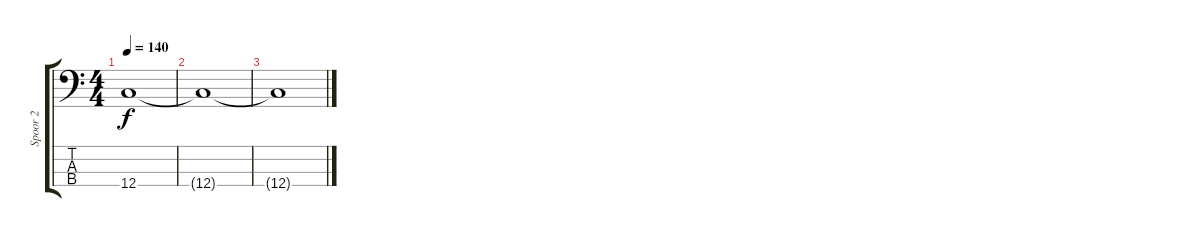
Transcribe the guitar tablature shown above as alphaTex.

\track ("Spoor 2" "Spoor 2") {instrument electricbassfinger}
\staff {score tabs}
\tuning (F2 C2 G1 C1) {hide}
\ts (4 4)
\tempo 140
\clef f4
\ks c
12.4{t}.1{dy f} |
12.4{t}.1 |
12.4{t}.1
